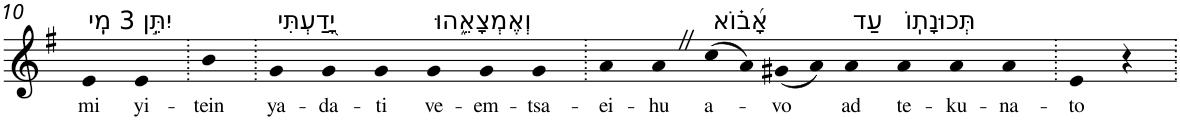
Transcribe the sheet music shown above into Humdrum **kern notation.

**kern	**text
*part1	*part1
*staff1	*staff1
*I"Piano	*
*I'Pno	*
!!LO:PB:g=z
*clefG2	*
*k[f#]	*
*G:	*
=10	=10
!LO:TX:a:t=3 מִֽי	!
!	!LO:LY:b
4e	mi
!LO:TX:a:t=יִתֵּ֣ן	!
!	!LO:LY:b
4e	yi-
=11.	=11.
!	!LO:LY:b
4b	-tein
=12.	=12.
!LO:TX:a:t=יָ֭דַעְתִּי	!
!	!LO:LY:b
4g	ya-
!	!LO:LY:b
4g	-da-
!	!LO:LY:b
4g	-ti
!LO:TX:a:t=וְאֶמְצָאֵ֑הוּ	!
!	!LO:LY:b
4g	ve-
!	!LO:LY:b
4g	-em-
!	!LO:LY:b
4g	-tsa-
=13.	=13.
!	!LO:LY:b
4a	-ei-
!	!LO:LY:b
4aZ	-hu
!LO:TX:a:t=אָ֝ב֗וֹא	!
!	!LO:LY:b
(8cc	a-
8a)	.
!	!LO:LY:b
(8g#X	-vo
8a)	.
!LO:TX:a:t=עַד	!
!	!LO:LY:b
4a	ad
!LO:TX:a:t=תְּכוּנָתֽוֹ	!
!	!LO:LY:b
4a	te-
!	!LO:LY:b
4a	-ku-
!	!LO:LY:b
4a	-na-
=14.	=14.
!	!LO:LY:b
4e	-to
4r	.
=.	=.
*-	*-
